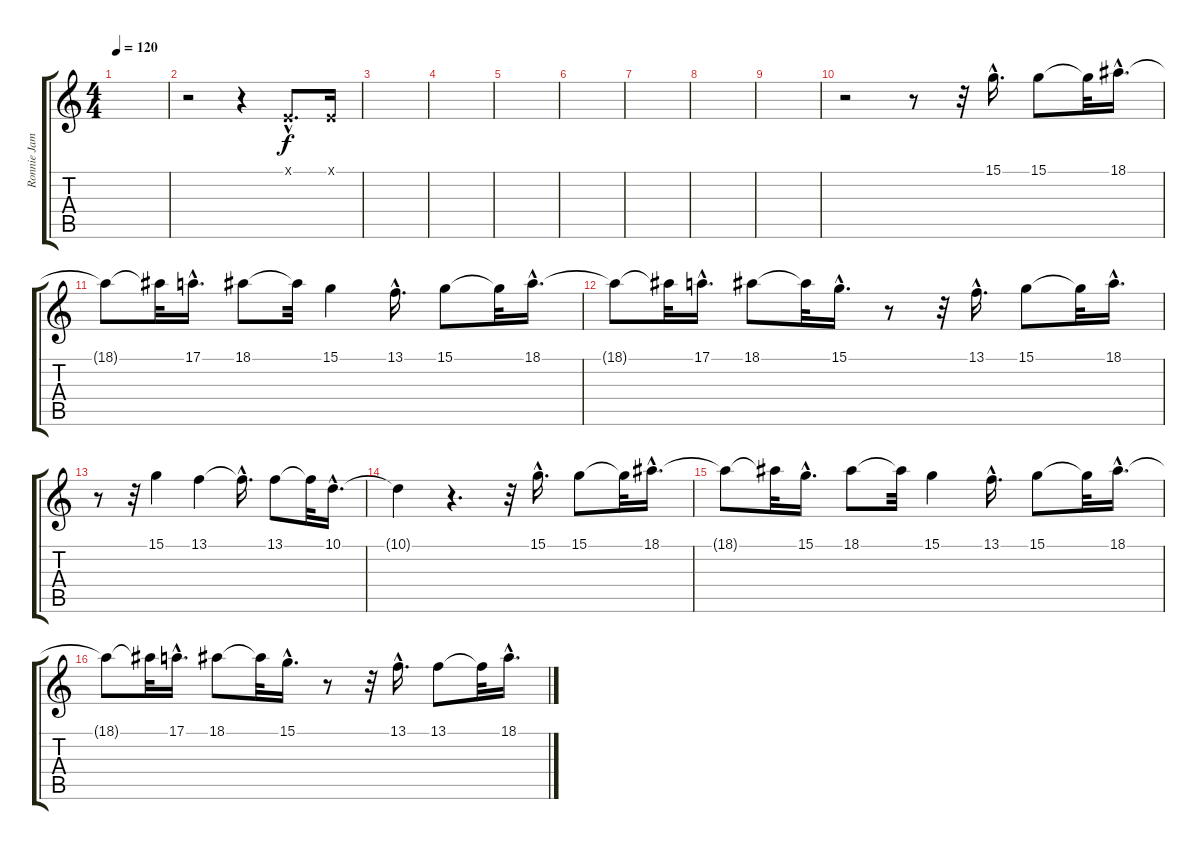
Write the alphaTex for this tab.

\track ("Ronnie James Dio" "Ronnie Jam") {instrument choiraahs}
\staff {score tabs}
\tuning (E4 B3 G3 D3 A2 E2) {hide}
\ts (4 4)
\tempo 120
\clef g2
\ks c
|
r.2 r.4 0.1{hac x}.8{d} 0.1{x}.16 |
|
|
|
|
|
|
|
r.2 r.8 r.32 15.1{hac}.16{d} 15.1.8 15.1{t}.32 18.1{hac}.16{d} |
18.1{t}.8 18.1{t}.32 17.1{hac}.16{d} 18.1.8 18.1{t}.32 15.1.4 13.1{hac}.16{d} 15.1.8 15.1{t}.32 18.1{hac}.16{d} |
18.1{t}.8 18.1{t}.32 17.1{hac}.16{d} 18.1.8 18.1{t}.32 15.1{hac}.16{d} r.8 r.32 13.1{hac}.16{d} 15.1.8 15.1{t}.32 18.1{hac}.16{d} |
r.8 r.32 15.1.4 13.1.4 13.1{hac t}.16{d} 13.1.8 13.1{t}.32 10.1{hac}.16{d} |
10.1{t}.4 r.4{d} r.32 15.1{hac}.16{d} 15.1.8 15.1{t}.32 18.1{hac}.16{d} |
18.1{t}.8 18.1{t}.32 15.1{hac}.16{d} 18.1.8 18.1{t}.32 15.1.4 13.1{hac}.16{d} 15.1.8 15.1{t}.32 18.1{hac}.16{d} |
18.1{t}.8 18.1{t}.32 17.1{hac}.16{d} 18.1.8 18.1{t}.32 15.1{hac}.16{d} r.8 r.32 13.1{hac}.16{d} 13.1.8 13.1{t}.32 18.1{hac}.16{d}
